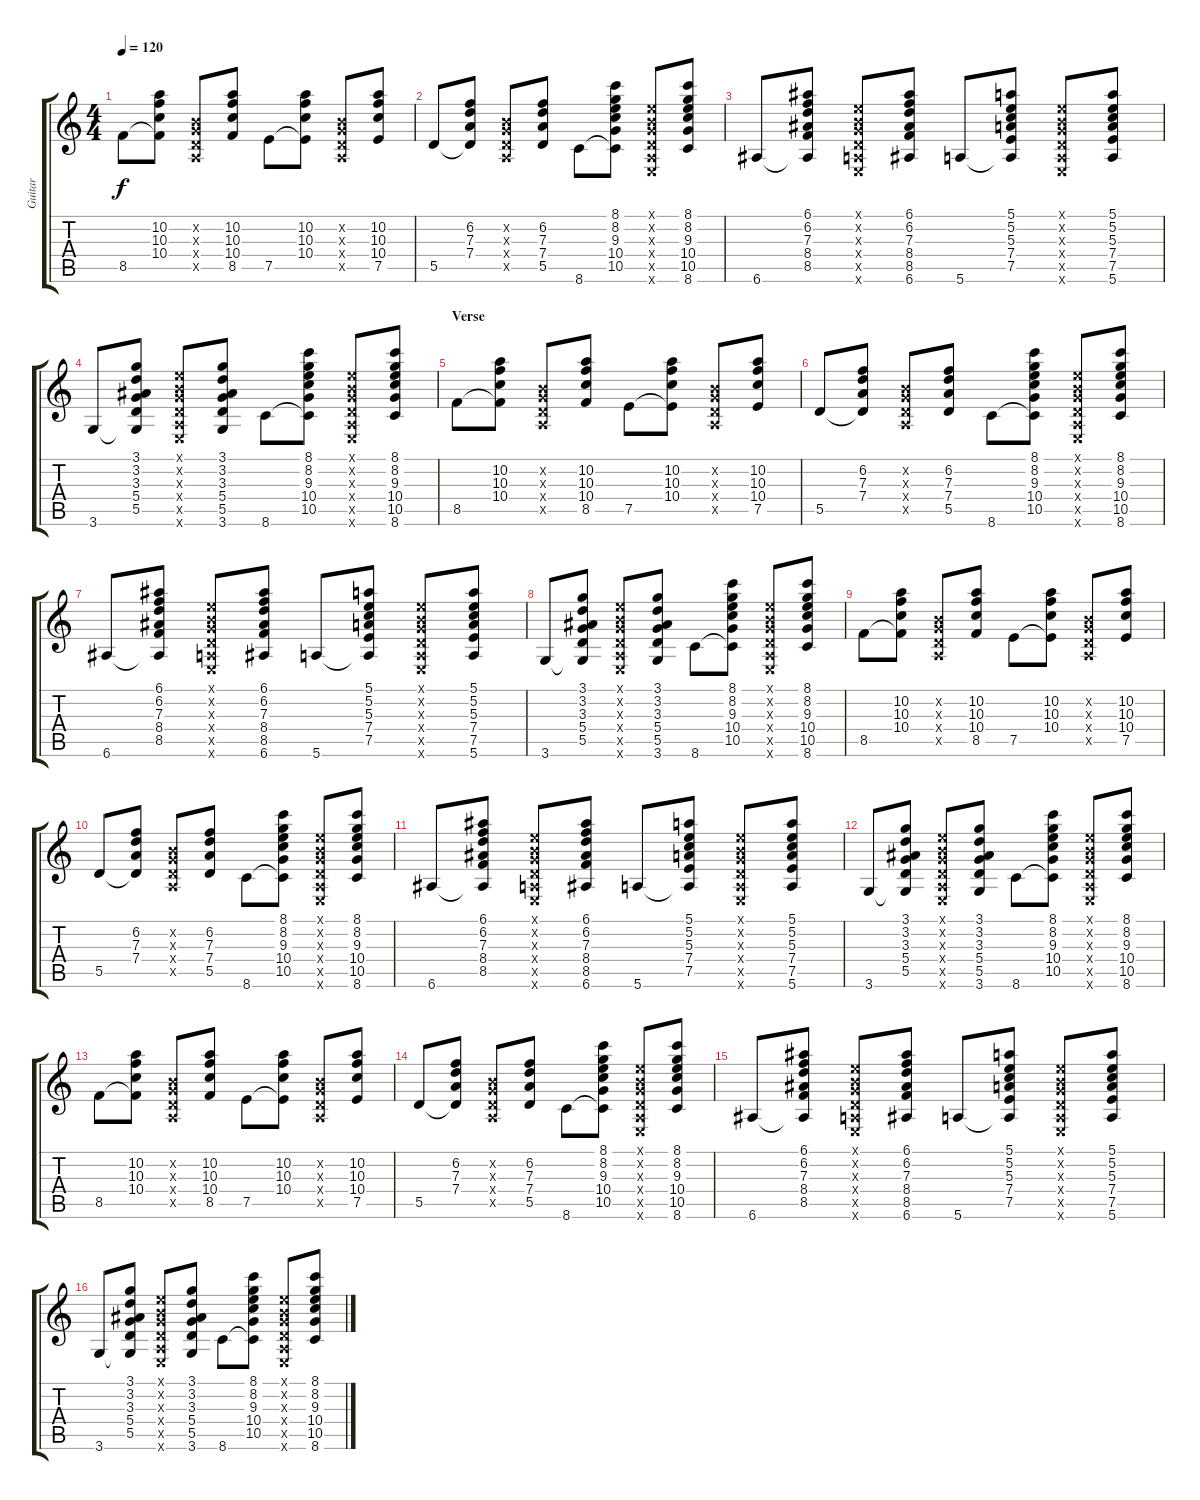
\track ("Guitar" "Guitar") {instrument acousticguitarsteel}
\staff {score tabs}
\tuning (E4 B3 G3 D3 A2 E2) {hide}
\ts (4 4)
\tempo 120
\clef g2
\ks c
8.5.8{dy f} (10.2 10.3 10.4 8.5{t}).8 (0.2{x} 0.3{x} 0.4{x} 0.5{x}).8 (10.2 10.3 10.4 8.5).8 7.5.8 (10.2 10.3 10.4 7.5{t}).8 (0.2{x} 0.3{x} 0.4{x} 0.5{x}).8 (10.2 10.3 10.4 7.5).8 |
5.5.8 (6.2 7.3 7.4 5.5{t}).8 (0.2{x} 0.3{x} 0.4{x} 0.5{x}).8 (6.2 7.3 7.4 5.5).8 8.6.8 (8.1 8.2 9.3 10.4 10.5 8.6{t}).8 (0.1{x} 0.2{x} 0.3{x} 0.4{x} 0.5{x} 0.6{x}).8 (8.1 8.2 9.3 10.4 10.5 8.6).8 |
6.6.8 (6.1 6.2 7.3 8.4 8.5 6.6{t}).8 (0.1{x} 0.2{x} 0.3{x} 0.4{x} 0.5{x} 0.6{x}).8 (6.1 6.2 7.3 8.4 8.5 6.6).8 5.6.8 (5.1 5.2 5.3 7.4 7.5 5.6{t}).8 (0.1{x} 0.2{x} 0.3{x} 0.4{x} 0.5{x} 0.6{x}).8 (5.1 5.2 5.3 7.4 7.5 5.6).8 |
3.6.8 (3.1 3.2 3.3 5.4 5.5 3.6{t}).8 (0.1{x} 0.2{x} 0.3{x} 0.4{x} 0.5{x} 0.6{x}).8 (3.1 3.2 3.3 5.4 5.5 3.6).8 8.6.8 (8.1 8.2 9.3 10.4 10.5 8.6{t}).8 (0.1{x} 0.2{x} 0.3{x} 0.4{x} 0.5{x} 0.6{x}).8 (8.1 8.2 9.3 10.4 10.5 8.6).8 |
\section ("" "Verse")
8.5.8 (10.2 10.3 10.4 8.5{t}).8 (0.2{x} 0.3{x} 0.4{x} 0.5{x}).8 (10.2 10.3 10.4 8.5).8 7.5.8 (10.2 10.3 10.4 7.5{t}).8 (0.2{x} 0.3{x} 0.4{x} 0.5{x}).8 (10.2 10.3 10.4 7.5).8 |
5.5.8 (6.2 7.3 7.4 5.5{t}).8 (0.2{x} 0.3{x} 0.4{x} 0.5{x}).8 (6.2 7.3 7.4 5.5).8 8.6.8 (8.1 8.2 9.3 10.4 10.5 8.6{t}).8 (0.1{x} 0.2{x} 0.3{x} 0.4{x} 0.5{x} 0.6{x}).8 (8.1 8.2 9.3 10.4 10.5 8.6).8 |
6.6.8 (6.1 6.2 7.3 8.4 8.5 6.6{t}).8 (0.1{x} 0.2{x} 0.3{x} 0.4{x} 0.5{x} 0.6{x}).8 (6.1 6.2 7.3 8.4 8.5 6.6).8 5.6.8 (5.1 5.2 5.3 7.4 7.5 5.6{t}).8 (0.1{x} 0.2{x} 0.3{x} 0.4{x} 0.5{x} 0.6{x}).8 (5.1 5.2 5.3 7.4 7.5 5.6).8 |
3.6.8 (3.1 3.2 3.3 5.4 5.5 3.6{t}).8 (0.1{x} 0.2{x} 0.3{x} 0.4{x} 0.5{x} 0.6{x}).8 (3.1 3.2 3.3 5.4 5.5 3.6).8 8.6.8 (8.1 8.2 9.3 10.4 10.5 8.6{t}).8 (0.1{x} 0.2{x} 0.3{x} 0.4{x} 0.5{x} 0.6{x}).8 (8.1 8.2 9.3 10.4 10.5 8.6).8 |
8.5.8 (10.2 10.3 10.4 8.5{t}).8 (0.2{x} 0.3{x} 0.4{x} 0.5{x}).8 (10.2 10.3 10.4 8.5).8 7.5.8 (10.2 10.3 10.4 7.5{t}).8 (0.2{x} 0.3{x} 0.4{x} 0.5{x}).8 (10.2 10.3 10.4 7.5).8 |
5.5.8 (6.2 7.3 7.4 5.5{t}).8 (0.2{x} 0.3{x} 0.4{x} 0.5{x}).8 (6.2 7.3 7.4 5.5).8 8.6.8 (8.1 8.2 9.3 10.4 10.5 8.6{t}).8 (0.1{x} 0.2{x} 0.3{x} 0.4{x} 0.5{x} 0.6{x}).8 (8.1 8.2 9.3 10.4 10.5 8.6).8 |
6.6.8 (6.1 6.2 7.3 8.4 8.5 6.6{t}).8 (0.1{x} 0.2{x} 0.3{x} 0.4{x} 0.5{x} 0.6{x}).8 (6.1 6.2 7.3 8.4 8.5 6.6).8 5.6.8 (5.1 5.2 5.3 7.4 7.5 5.6{t}).8 (0.1{x} 0.2{x} 0.3{x} 0.4{x} 0.5{x} 0.6{x}).8 (5.1 5.2 5.3 7.4 7.5 5.6).8 |
3.6.8 (3.1 3.2 3.3 5.4 5.5 3.6{t}).8 (0.1{x} 0.2{x} 0.3{x} 0.4{x} 0.5{x} 0.6{x}).8 (3.1 3.2 3.3 5.4 5.5 3.6).8 8.6.8 (8.1 8.2 9.3 10.4 10.5 8.6{t}).8 (0.1{x} 0.2{x} 0.3{x} 0.4{x} 0.5{x} 0.6{x}).8 (8.1 8.2 9.3 10.4 10.5 8.6).8 |
8.5.8 (10.2 10.3 10.4 8.5{t}).8 (0.2{x} 0.3{x} 0.4{x} 0.5{x}).8 (10.2 10.3 10.4 8.5).8 7.5.8 (10.2 10.3 10.4 7.5{t}).8 (0.2{x} 0.3{x} 0.4{x} 0.5{x}).8 (10.2 10.3 10.4 7.5).8 |
5.5.8 (6.2 7.3 7.4 5.5{t}).8 (0.2{x} 0.3{x} 0.4{x} 0.5{x}).8 (6.2 7.3 7.4 5.5).8 8.6.8 (8.1 8.2 9.3 10.4 10.5 8.6{t}).8 (0.1{x} 0.2{x} 0.3{x} 0.4{x} 0.5{x} 0.6{x}).8 (8.1 8.2 9.3 10.4 10.5 8.6).8 |
6.6.8 (6.1 6.2 7.3 8.4 8.5 6.6{t}).8 (0.1{x} 0.2{x} 0.3{x} 0.4{x} 0.5{x} 0.6{x}).8 (6.1 6.2 7.3 8.4 8.5 6.6).8 5.6.8 (5.1 5.2 5.3 7.4 7.5 5.6{t}).8 (0.1{x} 0.2{x} 0.3{x} 0.4{x} 0.5{x} 0.6{x}).8 (5.1 5.2 5.3 7.4 7.5 5.6).8 |
3.6.8 (3.1 3.2 3.3 5.4 5.5 3.6{t}).8 (0.1{x} 0.2{x} 0.3{x} 0.4{x} 0.5{x} 0.6{x}).8 (3.1 3.2 3.3 5.4 5.5 3.6).8 8.6.8 (8.1 8.2 9.3 10.4 10.5 8.6{t}).8 (0.1{x} 0.2{x} 0.3{x} 0.4{x} 0.5{x} 0.6{x}).8 (8.1 8.2 9.3 10.4 10.5 8.6).8
